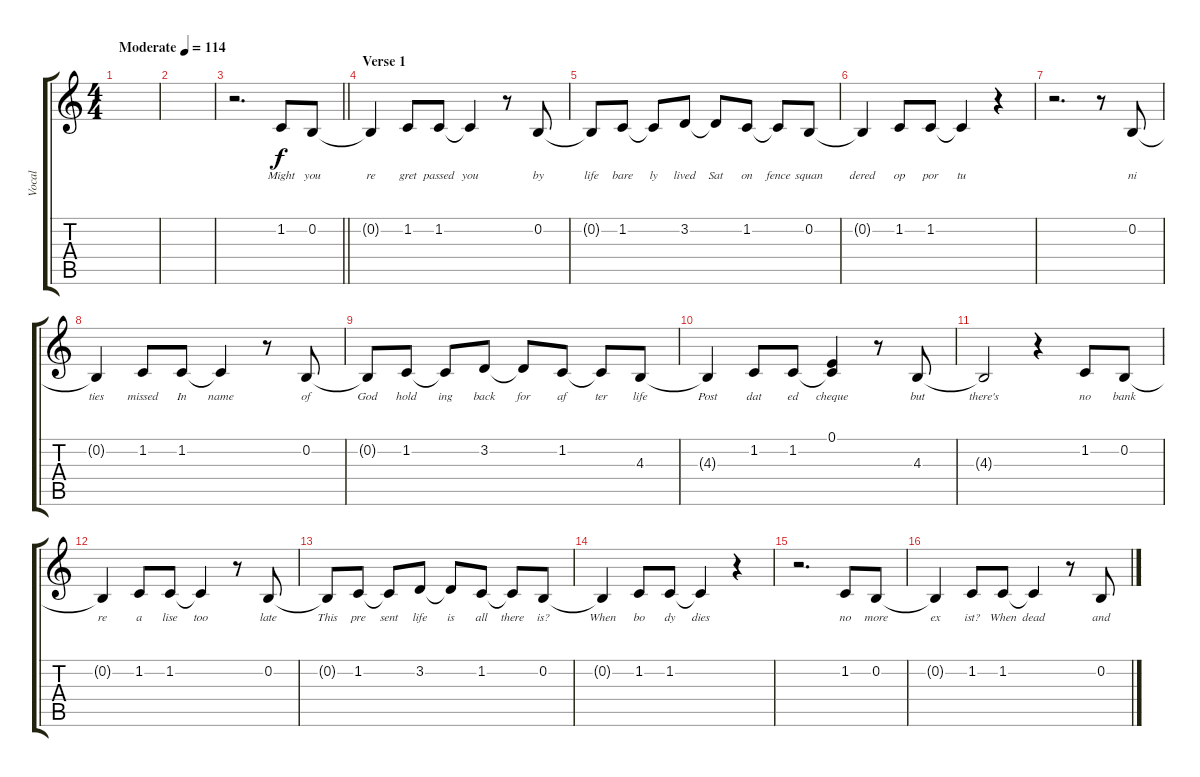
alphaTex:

\track ("Vocal" "Vocal") {instrument acousticgrandpiano}
\staff {score tabs}
\tuning (E4 B3 G3 D3 A2 E2) {hide}
\ts (4 4)
\tempo (114 "Moderate")
\clef g2
\ks c
|
|
\barLineRight lightlight
r.2{d} 1.2.8{lyrics (0 "Might") lyrics (1 "") lyrics (2 "") lyrics (3 "") lyrics (4 "")} 0.2.8{lyrics (0 "you") lyrics (1 "") lyrics (2 "") lyrics (3 "") lyrics (4 "")} |
\section ("" "Verse 1")
0.2{t}.4{lyrics (0 "re") lyrics (1 "") lyrics (2 "") lyrics (3 "") lyrics (4 "")} 1.2.8{lyrics (0 "gret") lyrics (1 "") lyrics (2 "") lyrics (3 "") lyrics (4 "")} 1.2.8{lyrics (0 "passed") lyrics (1 "") lyrics (2 "") lyrics (3 "") lyrics (4 "")} 1.2{t}.4{lyrics (0 "you") lyrics (1 "") lyrics (2 "") lyrics (3 "") lyrics (4 "")} r.8 0.2.8{lyrics (0 "by") lyrics (1 "") lyrics (2 "") lyrics (3 "") lyrics (4 "")} |
0.2{t}.8{lyrics (0 "life") lyrics (1 "") lyrics (2 "") lyrics (3 "") lyrics (4 "")} 1.2.8{lyrics (0 "bare") lyrics (1 "") lyrics (2 "") lyrics (3 "") lyrics (4 "")} 1.2{t}.8{lyrics (0 "ly") lyrics (1 "") lyrics (2 "") lyrics (3 "") lyrics (4 "")} 3.2.8{lyrics (0 "lived") lyrics (1 "") lyrics (2 "") lyrics (3 "") lyrics (4 "")} 3.2{t}.8{lyrics (0 "Sat") lyrics (1 "") lyrics (2 "") lyrics (3 "") lyrics (4 "")} 1.2.8{lyrics (0 "on") lyrics (1 "") lyrics (2 "") lyrics (3 "") lyrics (4 "")} 1.2{t}.8{lyrics (0 "fence") lyrics (1 "") lyrics (2 "") lyrics (3 "") lyrics (4 "")} 0.2.8{lyrics (0 "squan") lyrics (1 "") lyrics (2 "") lyrics (3 "") lyrics (4 "")} |
0.2{t}.4{lyrics (0 "dered") lyrics (1 "") lyrics (2 "") lyrics (3 "") lyrics (4 "")} 1.2.8{lyrics (0 "op") lyrics (1 "") lyrics (2 "") lyrics (3 "") lyrics (4 "")} 1.2.8{lyrics (0 "por") lyrics (1 "") lyrics (2 "") lyrics (3 "") lyrics (4 "")} 1.2{t}.4{lyrics (0 "tu") lyrics (1 "") lyrics (2 "") lyrics (3 "") lyrics (4 "")} r.4 |
r.2{d} r.8 0.2.8{lyrics (0 "ni") lyrics (1 "") lyrics (2 "") lyrics (3 "") lyrics (4 "")} |
0.2{t}.4{lyrics (0 "ties") lyrics (1 "") lyrics (2 "") lyrics (3 "") lyrics (4 "")} 1.2.8{lyrics (0 "missed") lyrics (1 "") lyrics (2 "") lyrics (3 "") lyrics (4 "")} 1.2.8{lyrics (0 "In") lyrics (1 "") lyrics (2 "") lyrics (3 "") lyrics (4 "")} 1.2{t}.4{lyrics (0 "name") lyrics (1 "") lyrics (2 "") lyrics (3 "") lyrics (4 "")} r.8 0.2.8{lyrics (0 "of") lyrics (1 "") lyrics (2 "") lyrics (3 "") lyrics (4 "")} |
0.2{t}.8{lyrics (0 "God") lyrics (1 "") lyrics (2 "") lyrics (3 "") lyrics (4 "")} 1.2.8{lyrics (0 "hold") lyrics (1 "") lyrics (2 "") lyrics (3 "") lyrics (4 "")} 1.2{t}.8{lyrics (0 "ing") lyrics (1 "") lyrics (2 "") lyrics (3 "") lyrics (4 "")} 3.2.8{lyrics (0 "back") lyrics (1 "") lyrics (2 "") lyrics (3 "") lyrics (4 "")} 3.2{t}.8{lyrics (0 "for") lyrics (1 "") lyrics (2 "") lyrics (3 "") lyrics (4 "")} 1.2.8{lyrics (0 "af") lyrics (1 "") lyrics (2 "") lyrics (3 "") lyrics (4 "")} 1.2{t}.8{lyrics (0 "ter") lyrics (1 "") lyrics (2 "") lyrics (3 "") lyrics (4 "")} 4.3.8{lyrics (0 "life") lyrics (1 "") lyrics (2 "") lyrics (3 "") lyrics (4 "")} |
4.3{t}.4{lyrics (0 "Post") lyrics (1 "") lyrics (2 "") lyrics (3 "") lyrics (4 "")} 1.2.8{lyrics (0 "dat") lyrics (1 "") lyrics (2 "") lyrics (3 "") lyrics (4 "")} 1.2.8{lyrics (0 "ed") lyrics (1 "") lyrics (2 "") lyrics (3 "") lyrics (4 "")} (0.1 1.2{t}).4{lyrics (0 "cheque") lyrics (1 "") lyrics (2 "") lyrics (3 "") lyrics (4 "")} r.8 4.3.8{lyrics (0 "but") lyrics (1 "") lyrics (2 "") lyrics (3 "") lyrics (4 "")} |
4.3{t}.2{lyrics (0 "there's") lyrics (1 "") lyrics (2 "") lyrics (3 "") lyrics (4 "")} r.4 1.2.8{lyrics (0 "no") lyrics (1 "") lyrics (2 "") lyrics (3 "") lyrics (4 "")} 0.2.8{lyrics (0 "bank") lyrics (1 "") lyrics (2 "") lyrics (3 "") lyrics (4 "")} |
0.2{t}.4{lyrics (0 "re") lyrics (1 "") lyrics (2 "") lyrics (3 "") lyrics (4 "")} 1.2.8{lyrics (0 "a") lyrics (1 "") lyrics (2 "") lyrics (3 "") lyrics (4 "")} 1.2.8{lyrics (0 "lise") lyrics (1 "") lyrics (2 "") lyrics (3 "") lyrics (4 "")} 1.2{t}.4{lyrics (0 "too") lyrics (1 "") lyrics (2 "") lyrics (3 "") lyrics (4 "")} r.8 0.2.8{lyrics (0 "late") lyrics (1 "") lyrics (2 "") lyrics (3 "") lyrics (4 "")} |
0.2{t}.8{lyrics (0 "This") lyrics (1 "") lyrics (2 "") lyrics (3 "") lyrics (4 "")} 1.2.8{lyrics (0 "pre") lyrics (1 "") lyrics (2 "") lyrics (3 "") lyrics (4 "")} 1.2{t}.8{lyrics (0 "sent") lyrics (1 "") lyrics (2 "") lyrics (3 "") lyrics (4 "")} 3.2.8{lyrics (0 "life") lyrics (1 "") lyrics (2 "") lyrics (3 "") lyrics (4 "")} 3.2{t}.8{lyrics (0 "is") lyrics (1 "") lyrics (2 "") lyrics (3 "") lyrics (4 "")} 1.2.8{lyrics (0 "all") lyrics (1 "") lyrics (2 "") lyrics (3 "") lyrics (4 "")} 1.2{t}.8{lyrics (0 "there") lyrics (1 "") lyrics (2 "") lyrics (3 "") lyrics (4 "")} 0.2.8{lyrics (0 "is?") lyrics (1 "") lyrics (2 "") lyrics (3 "") lyrics (4 "")} |
0.2{t}.4{lyrics (0 "When") lyrics (1 "") lyrics (2 "") lyrics (3 "") lyrics (4 "")} 1.2.8{lyrics (0 "bo") lyrics (1 "") lyrics (2 "") lyrics (3 "") lyrics (4 "")} 1.2.8{lyrics (0 "dy") lyrics (1 "") lyrics (2 "") lyrics (3 "") lyrics (4 "")} 1.2{t}.4{lyrics (0 "dies") lyrics (1 "") lyrics (2 "") lyrics (3 "") lyrics (4 "")} r.4 |
r.2{d} 1.2.8{lyrics (0 "no") lyrics (1 "") lyrics (2 "") lyrics (3 "") lyrics (4 "")} 0.2.8{lyrics (0 "more") lyrics (1 "") lyrics (2 "") lyrics (3 "") lyrics (4 "")} |
0.2{t}.4{lyrics (0 "ex") lyrics (1 "") lyrics (2 "") lyrics (3 "") lyrics (4 "")} 1.2.8{lyrics (0 "ist?") lyrics (1 "") lyrics (2 "") lyrics (3 "") lyrics (4 "")} 1.2.8{lyrics (0 "When") lyrics (1 "") lyrics (2 "") lyrics (3 "") lyrics (4 "")} 1.2{t}.4{lyrics (0 "dead") lyrics (1 "") lyrics (2 "") lyrics (3 "") lyrics (4 "")} r.8 0.2.8{lyrics (0 "and") lyrics (1 "") lyrics (2 "") lyrics (3 "") lyrics (4 "")}
